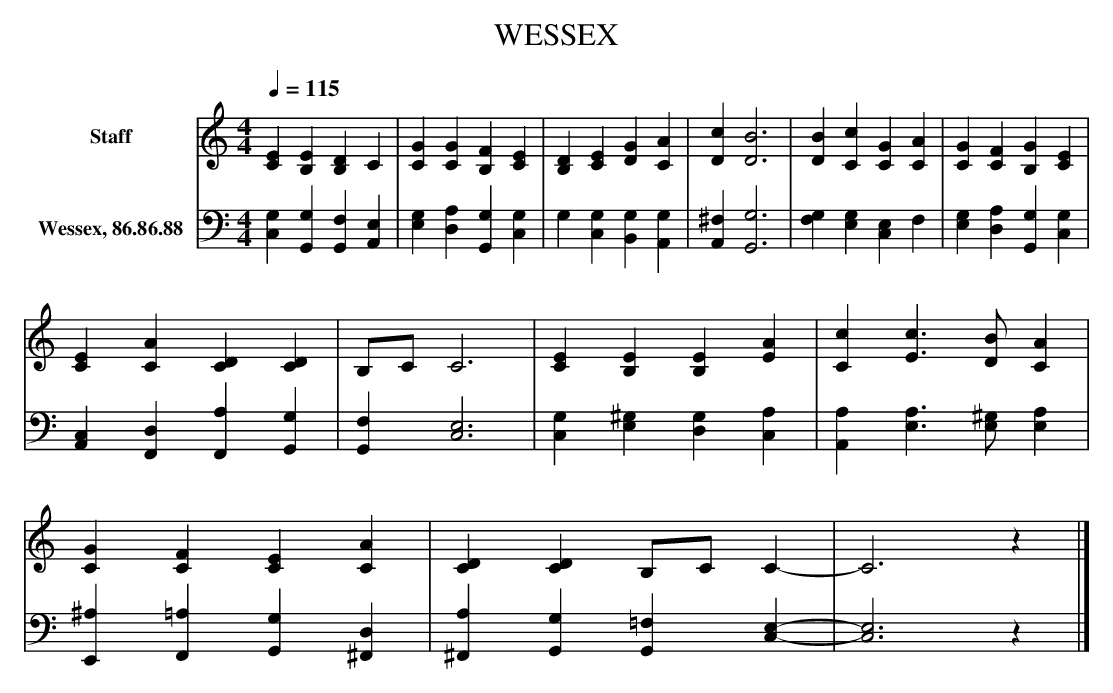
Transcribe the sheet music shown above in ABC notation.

X:1
T: WESSEX
L: 1/4
M: 4/4
Q: 1/4=115
V: P1 name="Staff"
V: P2 name="Wessex, 86.86.88"
K: C
[V: P1]  [K: C]  [M: 4/4]  [CE] [B,E] [B,D] C |  [CG] [CG] [B,F] [CE] |  [B,D] [CE] [DG] [CA] |  [Dc] [D3B3] |  [DB] [Cc] [CG] [CA] |  [CG] [CF] [B,G] [CE] |  [CE] [CA] [CD] [CD] |  B,/2C/2 C3 |  [CE] [B,E] [B,E] [EA] |  [Cc] [E3/2c3/2] [D/2B/2] [CA] |  [CG] [CF] [CE] [CA] |  [CD] [CD] B,/2C/2 C- |  C3z |]
[V: P2]  [K: C]  [M: 4/4]  [C,G,] [G,,G,] [G,,F,] [A,,E,] |  [E,G,] [D,A,] [G,,G,] [C,G,] |  G, [C,G,] [B,,G,] [A,,G,] |  [A,,^F,] [G,,3G,3] |  [F,G,] [E,G,] [C,E,] F, |  [E,G,] [D,A,] [G,,G,] [C,G,] |  [A,,C,] [F,,D,] [F,,A,] [G,,G,] |  [G,,F,] [C,3E,3] |  [C,G,] [E,^G,] [D,G,] [C,A,] |  [A,,A,] [E,3/2A,3/2] [E,/2^G,/2] [E,A,] |  [E,,^A,] [F,,=A,] [G,,G,] [^F,,D,] |  [^F,,A,] [G,,G,] [G,,=F,] [C,-E,-] |  [C,3E,3]z |]
